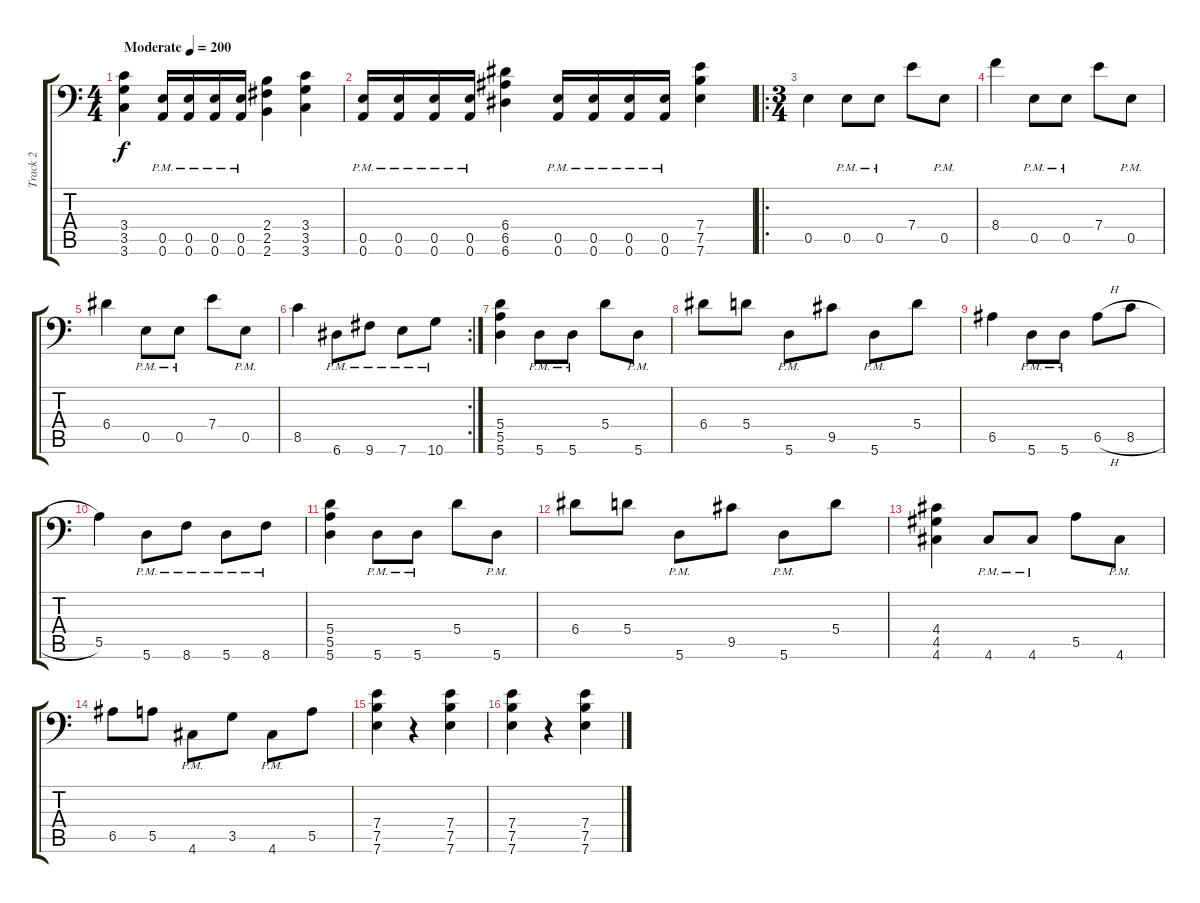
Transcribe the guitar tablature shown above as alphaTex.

\track ("Track 2" "Track 2") {instrument distortionguitar}
\staff {score tabs}
\tuning (B3 Gb3 D3 A2 E2 A1) {hide}
\ts (4 4)
\tempo (200 "Moderate")
\clef f4
\ks c
(3.4 3.5 3.6).4{dy f instrument distortionguitar} (0.5{pm} 0.6{pm}).16 (0.5{pm} 0.6{pm}).16 (0.5{pm} 0.6{pm}).16 (0.5{pm} 0.6{pm}).16 (2.4 2.5 2.6).4 (3.4 3.5 3.6).4 |
(0.5{pm} 0.6{pm}).16 (0.5{pm} 0.6{pm}).16 (0.5{pm} 0.6{pm}).16 (0.5{pm} 0.6{pm}).16 (6.4 6.5 6.6).4 (0.5{pm} 0.6{pm}).16 (0.5{pm} 0.6{pm}).16 (0.5{pm} 0.6{pm}).16 (0.5{pm} 0.6{pm}).16 (7.4 7.5 7.6).4 |
\ro
\ts (3 4)
0.5.4 0.5{pm}.8 0.5{pm}.8 7.4.8 0.5{pm}.8 |
8.4.4 0.5{pm}.8 0.5{pm}.8 7.4.8 0.5{pm}.8 |
6.4.4 0.5{pm}.8 0.5{pm}.8 7.4.8 0.5{pm}.8 |
\rc 2
8.5.4 6.6{pm}.8 9.6{pm}.8 7.6{pm}.8 10.6{pm}.8 |
(5.4 5.5 5.6).4 5.6{pm}.8 5.6{pm}.8 5.4.8 5.6{pm}.8 |
6.4.8 5.4.8 5.6{pm}.8 9.5.8 5.6{pm}.8 5.4.8 |
6.5.4 5.6{pm}.8 5.6{pm}.8 6.5{h}.8 8.5{h}.8 |
5.5.4 5.6{pm}.8 8.6{pm}.8 5.6{pm}.8 8.6{pm}.8 |
(5.4 5.5 5.6).4 5.6{pm}.8 5.6{pm}.8 5.4.8 5.6{pm}.8 |
6.4.8 5.4.8 5.6{pm}.8 9.5.8 5.6{pm}.8 5.4.8 |
(4.4 4.5 4.6).4 4.6{pm}.8 4.6{pm}.8 5.5.8 4.6{pm}.8 |
6.5.8 5.5.8 4.6{pm}.8 3.5.8 4.6{pm}.8 5.5.8 |
(7.4 7.5 7.6).4 r.4 (7.4 7.5 7.6).4 |
(7.4 7.5 7.6).4 r.4 (7.4 7.5 7.6).4
